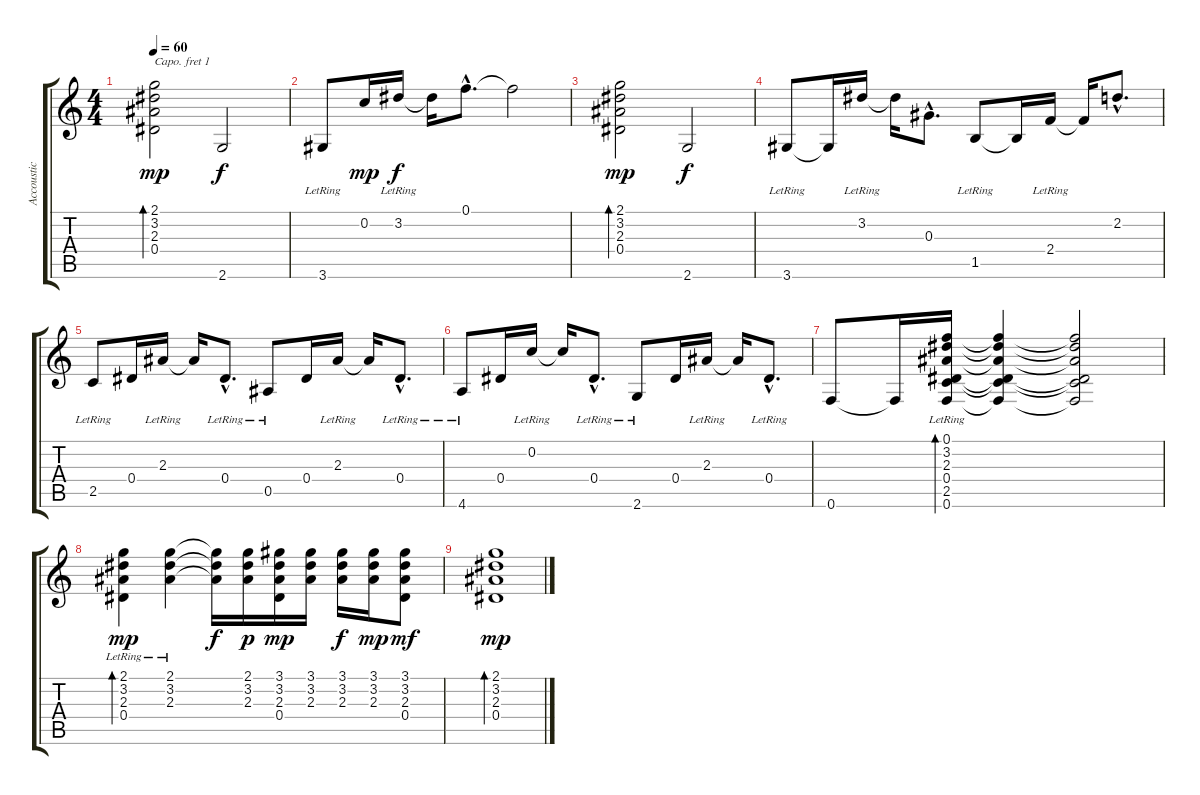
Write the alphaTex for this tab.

\track ("Accoustic Guitar" "Accoustic ") {instrument acousticguitarsteel}
\staff {score tabs}
\capo 1
\tuning (E4 B3 G3 D3 A2 E2) {hide}
\ts (4 4)
\tempo 60
\clef g2
\ks c
(2.1 3.2 2.3 0.4).2{bd 120 dy mp instrument acousticguitarsteel} 2.6.2{dy f} |
3.6{lr}.8 0.2.16{dy mp} 3.2{lr}.16{dy f} 3.2{t}.16 0.1{hac}.8{d} 0.1{t}.2 |
(2.1 3.2 2.3 0.4).2{bd 120 dy mp} 2.6.2{dy f} |
3.6{lr}.8 3.6{t}.16 3.2{lr}.16 3.2{t}.16 0.3{hac}.8{d} 1.5{lr}.8 1.5{t}.16 2.4{lr}.16 2.4{t}.16 2.2{hac}.8{d} |
2.5{lr}.8 0.4.16 2.3{lr}.16 2.3{t}.16 0.4{hac lr}.8{d} 0.5{lr}.8 0.4.16 2.3{lr}.16 2.3{t}.16 0.4{hac lr}.8{d} |
4.6{lr}.8 0.4.16 0.2{lr}.16 0.2{t}.16 0.4{hac lr}.8{d} 2.6{lr}.8 0.4.16 2.3{lr}.16 2.3{t}.16 0.4{hac lr}.8{d} |
0.6.8 0.6{t}.16 (0.1{lr} 3.2{lr} 2.3{lr} 0.4{lr} 2.5{lr} 0.6{lr}).16{bd 60} (0.1{t} 3.2{t} 2.3{t} 0.4{t} 2.5{t} 0.6{t}).4 (0.1{t} 3.2{t} 2.3{t} 0.4{t} 2.5{t} 0.6{t}).2 |
(2.1{lr} 3.2{lr} 2.3{lr} 0.4{lr}).4{bd 120 dy mp} (2.1{lr} 3.2{lr} 2.3{lr}).4 (2.1{t} 3.2{t} 2.3{t}).16{dy f} (2.1 3.2 2.3).16{dy p} (3.1 3.2 2.3 0.4).16{dy mp} (3.1 3.2 2.3).16 (3.1 3.2 2.3).16{dy f} (3.1 3.2 2.3).16{dy mp} (3.1 3.2 2.3 0.4).8{dy mf} |
(2.1 3.2 2.3 0.4).1{bd 60 dy mp}
